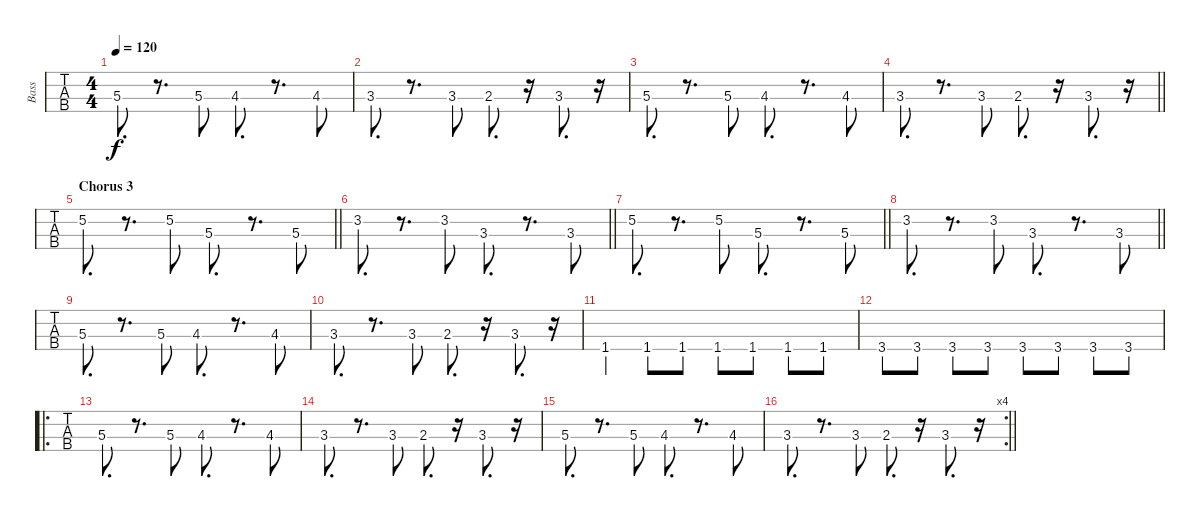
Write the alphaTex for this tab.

\track ("Bass" "Bass") {instrument electricbassfinger}
\staff {tabs}
\tuning (G2 D2 A1 E1) {hide}
\ts (4 4)
\tempo 120
\clef f4
\ks c
5.3.8{d dy f} r.8{d} 5.3.8 4.3.8{d} r.8{d} 4.3.8 |
3.3.8{d} r.8{d} 3.3.8 2.3.8{d} r.16 3.3.8{d} r.16 |
5.3.8{d} r.8{d} 5.3.8 4.3.8{d} r.8{d} 4.3.8 |
\barLineRight lightlight
3.3.8{d} r.8{d} 3.3.8 2.3.8{d} r.16 3.3.8{d} r.16 |
\section ("" "Chorus 3")
\barLineRight lightlight
5.2.8{d} r.8{d} 5.2.8 5.3.8{d} r.8{d} 5.3.8 |
\barLineRight lightlight
3.2.8{d} r.8{d} 3.2.8 3.3.8{d} r.8{d} 3.3.8 |
\barLineRight lightlight
5.2.8{d} r.8{d} 5.2.8 5.3.8{d} r.8{d} 5.3.8 |
\barLineRight lightlight
3.2.8{d} r.8{d} 3.2.8 3.3.8{d} r.8{d} 3.3.8 |
5.3.8{d} r.8{d} 5.3.8 4.3.8{d} r.8{d} 4.3.8 |
3.3.8{d} r.8{d} 3.3.8 2.3.8{d} r.16 3.3.8{d} r.16 |
1.4.4 1.4.8 1.4.8 1.4.8 1.4.8 1.4.8 1.4.8 |
3.4.8 3.4.8 3.4.8 3.4.8 3.4.8 3.4.8 3.4.8 3.4.8 |
\ro
5.3.8{d} r.8{d} 5.3.8 4.3.8{d} r.8{d} 4.3.8 |
3.3.8{d} r.8{d} 3.3.8 2.3.8{d} r.16 3.3.8{d} r.16 |
5.3.8{d} r.8{d} 5.3.8 4.3.8{d} r.8{d} 4.3.8 |
\rc 4
\barLineRight lightlight
3.3.8{d} r.8{d} 3.3.8 2.3.8{d} r.16 3.3.8{d} r.16
